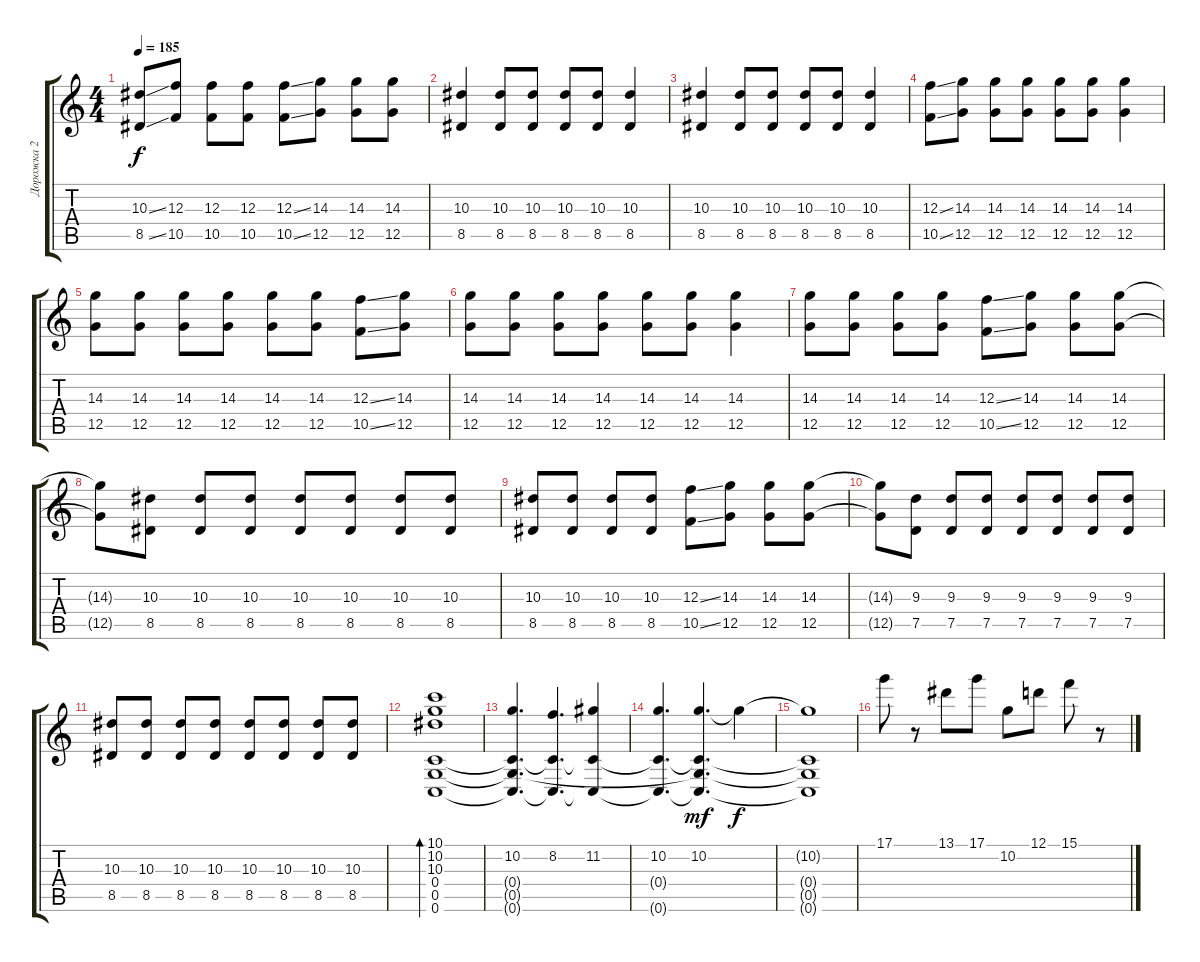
\track ("Дорожка 2" "Дорожка 2") {instrument distortionguitar}
\staff {score tabs}
\tuning (D4 A3 F3 C3 G2 C2) {hide}
\ts (4 4)
\tempo 185
\clef g2
\ks c
(10.3{ss} 8.5{ss}).8{dy f} (12.3 10.5).8 (12.3 10.5).8 (12.3 10.5).8 (12.3{ss} 10.5{ss}).8 (14.3 12.5).8 (14.3 12.5).8 (14.3 12.5).8 |
(10.3 8.5).4 (10.3 8.5).8 (10.3 8.5).8 (10.3 8.5).8 (10.3 8.5).8 (10.3 8.5).4 |
(10.3 8.5).4 (10.3 8.5).8 (10.3 8.5).8 (10.3 8.5).8 (10.3 8.5).8 (10.3 8.5).4 |
(12.3{ss} 10.5{ss}).8 (14.3 12.5).8 (14.3 12.5).8 (14.3 12.5).8 (14.3 12.5).8 (14.3 12.5).8 (14.3 12.5).4 |
(14.3 12.5).8 (14.3 12.5).8 (14.3 12.5).8 (14.3 12.5).8 (14.3 12.5).8 (14.3 12.5).8 (12.3{ss} 10.5{ss}).8 (14.3 12.5).8 |
(14.3 12.5).8 (14.3 12.5).8 (14.3 12.5).8 (14.3 12.5).8 (14.3 12.5).8 (14.3 12.5).8 (14.3 12.5).4 |
(14.3 12.5).8 (14.3 12.5).8 (14.3 12.5).8 (14.3 12.5).8 (12.3{ss} 10.5{ss}).8 (14.3 12.5).8 (14.3 12.5).8 (14.3 12.5).8 |
(14.3{t} 12.5{t}).8 (10.3 8.5).8 (10.3 8.5).8 (10.3 8.5).8 (10.3 8.5).8 (10.3 8.5).8 (10.3 8.5).8 (10.3 8.5).8 |
(10.3 8.5).8 (10.3 8.5).8 (10.3 8.5).8 (10.3 8.5).8 (12.3{ss} 10.5{ss}).8 (14.3 12.5).8 (14.3 12.5).8 (14.3 12.5).8 |
(14.3{t} 12.5{t}).8 (9.3 7.5).8 (9.3 7.5).8 (9.3 7.5).8 (9.3 7.5).8 (9.3 7.5).8 (9.3 7.5).8 (9.3 7.5).8 |
(10.3 8.5).8 (10.3 8.5).8 (10.3 8.5).8 (10.3 8.5).8 (10.3 8.5).8 (10.3 8.5).8 (10.3 8.5).8 (10.3 8.5).8 |
(10.1 10.2 10.3 0.4 0.5 0.6).1{bd 240} |
(10.2 0.4{t} 0.5{t} 0.6{t}).4{d} (8.2 0.4{t} 0.6{t}).4{d} (11.2 0.4{t} 0.6{t}).4 |
(10.2 0.4{t} 0.6{t}).4{d} (10.2 0.4{t} 0.5{t} 0.6{t}).4{d dy mf} 10.2{t}.4{dy f} |
(10.2{t} 0.4{t} 0.5{t} 0.6{t}).1 |
17.1.8 r.8 13.1.8 17.1.8 10.2.8 12.1.8 15.1.8 r.8
